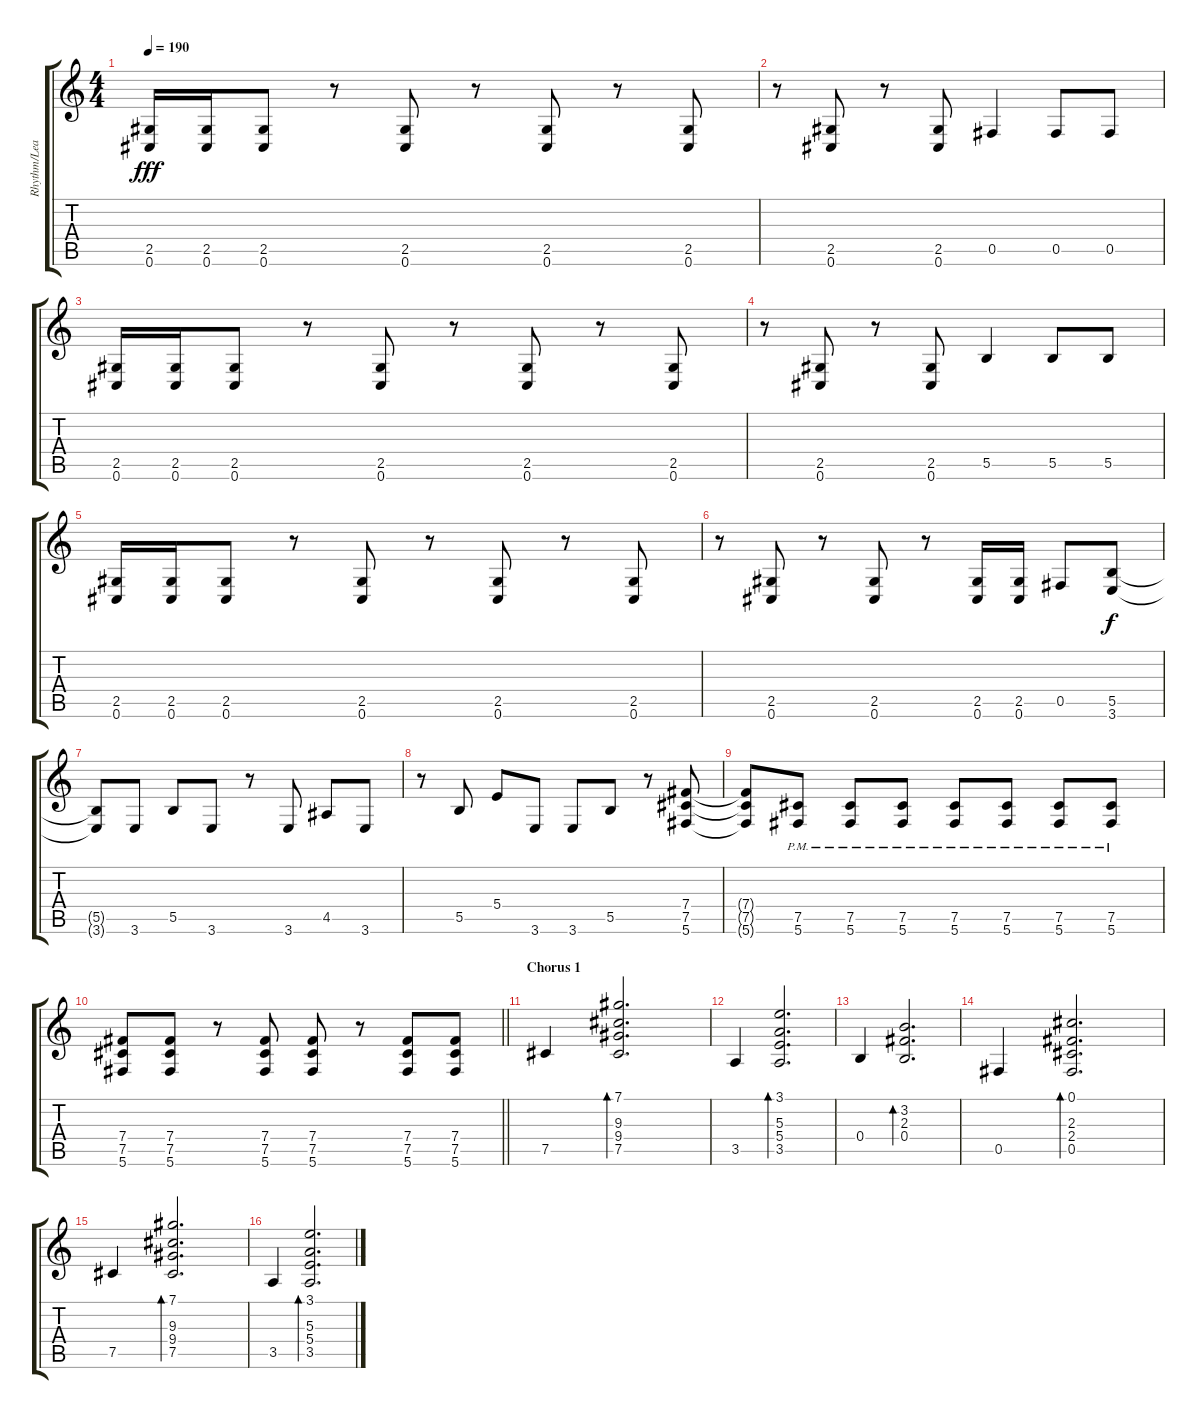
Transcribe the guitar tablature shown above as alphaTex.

\track ("Rhythm/Lead Guitar" "Rhythm/Lea") {instrument overdrivenguitar}
\staff {score tabs}
\tuning (Db4 Ab3 E3 B2 Gb2 Db2) {hide}
\ts (4 4)
\tempo 190
\clef g2
\ks c
(2.5 0.6).16{dy fff} (2.5 0.6).16 (2.5 0.6).8 r.8 (2.5 0.6).8 r.8 (2.5 0.6).8 r.8 (2.5 0.6).8 |
r.8 (2.5 0.6).8 r.8 (2.5 0.6).8 0.5.4 0.5.8 0.5.8 |
(2.5 0.6).16 (2.5 0.6).16 (2.5 0.6).8 r.8 (2.5 0.6).8 r.8 (2.5 0.6).8 r.8 (2.5 0.6).8 |
r.8 (2.5 0.6).8 r.8 (2.5 0.6).8 5.5.4 5.5.8 5.5.8 |
(2.5 0.6).16 (2.5 0.6).16 (2.5 0.6).8 r.8 (2.5 0.6).8 r.8 (2.5 0.6).8 r.8 (2.5 0.6).8 |
r.8 (2.5 0.6).8 r.8 (2.5 0.6).8 r.8 (2.5 0.6).16 (2.5 0.6).16 0.5.8 (5.5 3.6).8{dy f} |
(5.5{t} 3.6{t}).8 3.6.8 5.5.8 3.6.8 r.8 3.6.8 4.5.8 3.6.8 |
r.8 5.5.8 5.4.8 3.6.8 3.6.8 5.5.8 r.8 (7.4 7.5 5.6).8 |
(7.4{t} 7.5{t} 5.6{t}).8 (7.5{pm} 5.6{pm}).8 (7.5{pm} 5.6{pm}).8 (7.5{pm} 5.6{pm}).8 (7.5{pm} 5.6{pm}).8 (7.5{pm} 5.6{pm}).8 (7.5{pm} 5.6{pm}).8 (7.5{pm} 5.6{pm}).8 |
\barLineRight lightlight
(7.4 7.5 5.6).8 (7.4 7.5 5.6).8 r.8 (7.4 7.5 5.6).8 (7.4 7.5 5.6).8 r.8 (7.4 7.5 5.6).8 (7.4 7.5 5.6).8 |
\section ("" "Chorus 1")
7.5.4 (7.1 9.3 9.4 7.5).2{d bd 480} |
3.5.4 (3.1 5.3 5.4 3.5).2{d bd 480} |
0.4.4 (3.2 2.3 0.4).2{d bd 480} |
0.5.4 (0.1 2.3 2.4 0.5).2{d bd 480} |
7.5.4 (7.1 9.3 9.4 7.5).2{d bd 480} |
3.5.4 (3.1 5.3 5.4 3.5).2{d bd 480}
